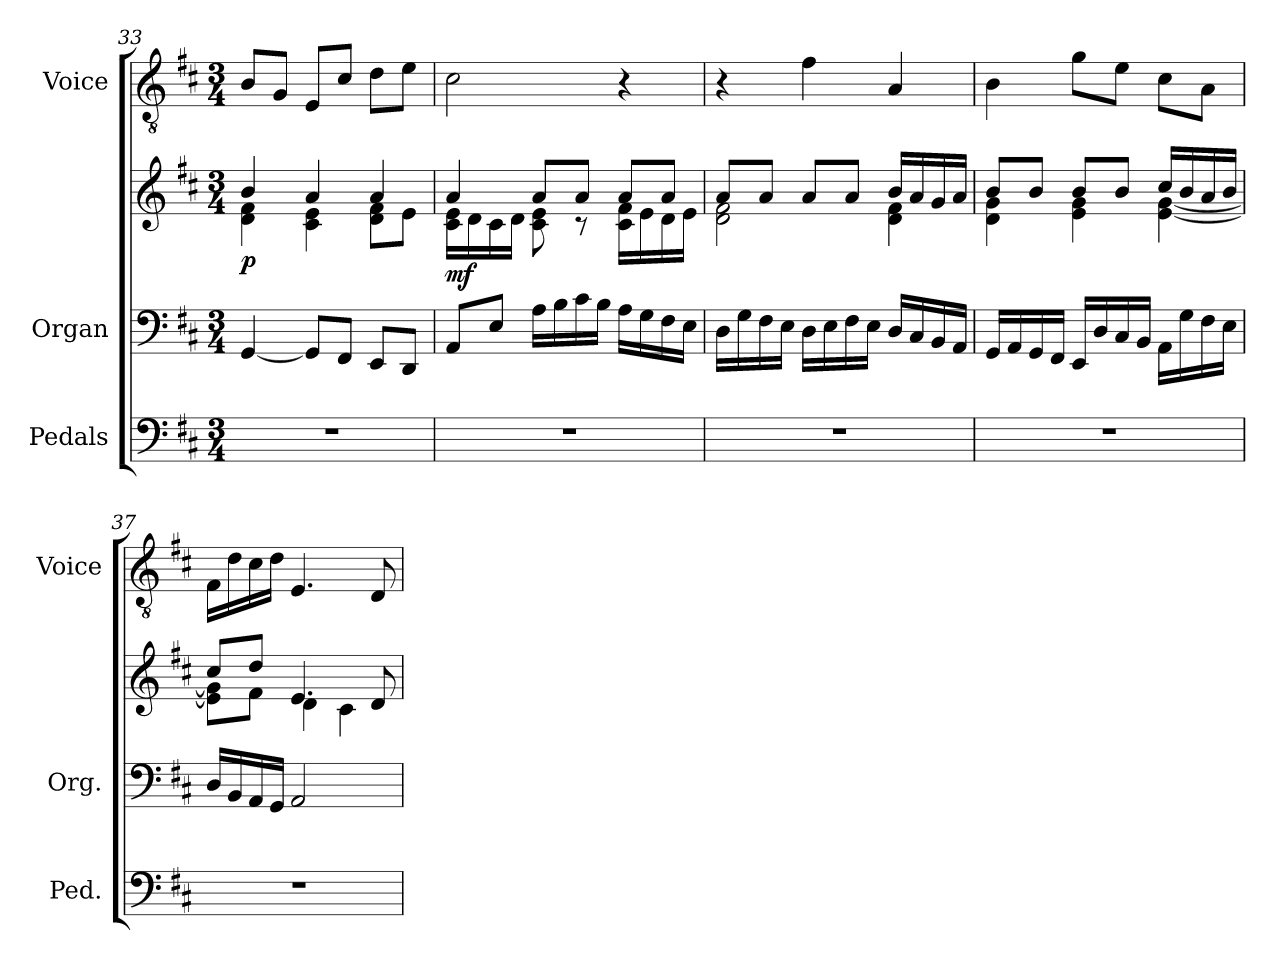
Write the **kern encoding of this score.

**kern	**kern	**kern	**dynam	**kern
*part3	*part2	*part2	*part2	*part1
*staff4	*staff3	*staff2	*staff2/3	*staff1
*I"Pedals	*I"Organ	*	*	*I"Voice
*I'Ped.	*I'Org.	*	*	*I'Voice
*clefF4	*clefF4	*clefG2	*	*clefGv2
*	*	*	*	*ITrd7c12
*k[f#c#]	*k[f#c#]	*k[f#c#]	*	*k[f#c#]
*b:	*b:	*b:	*	*b:
*M3/4	*M3/4	*M3/4	*	*M3/4
=33	=33	=33	=33	=33
!LO:N:vis=1	!	!	!	!
*	*	*^	*	*
2.r	[<4GGi/	4bi/	4di\ 4f#i	p	8BBi/L
.	.	.	.	.	8GGi/J
.	8GGi/L]	4ai/	4c#i\ 4ei	.	8EEi/L
.	8FF#i/J	.	.	.	8C#i/J
.	8EEi/L	4ai/	8di\ 8f#iL	.	8Di\L
.	8DDi/J	.	8ei\J	.	8Ei\J
=34	=34	=34	=34	=34	=34
!LO:N:vis=1	!	!	!	!	!
2.r	8AAi/L	4ai/	16c#i\ 16eiLL	mf	2C#i\
.	.	.	16di\	.	.
.	8Ei/J	.	16c#i\	.	.
.	.	.	16di\JJ	.	.
.	16Ai\LL	8ai/L	8c#i\ 8ei	.	.
.	16Bi\	.	.	.	.
.	16c#i\	8ai/J	8r	.	.
.	16Bi\JJ	.	.	.	.
.	16Ai\LL	8ai/L	16c#i\ 16f#iLL	.	4r
.	16Gi\	.	16ei\	.	.
.	16F#i\	8ai/J	16di\	.	.
.	16Ei\JJ	.	16ei\JJ	.	.
!!LO:LB:g=z
=35	=35	=35	=35	=35	=35
!LO:N:vis=1	!	!	!	!	!
2.r	16Di\LL	8ai/L	2di\ 2f#i	.	4r
.	16Gi\	.	.	.	.
.	16F#i\	8ai/J	.	.	.
.	16Ei\JJ	.	.	.	.
.	16Di\LL	8ai/L	.	.	4F#i\
.	16Ei\	.	.	.	.
.	16F#i\	8ai/J	.	.	.
.	16Ei\JJ	.	.	.	.
.	16Di/LL	16bi/LL	4di\ 4f#i	.	4AAi/
.	16C#i/	16ai/	.	.	.
.	16BBi/	16gi/	.	.	.
.	16AAi/JJ	16ai/JJ	.	.	.
=36	=36	=36	=36	=36	=36
!LO:N:vis=1	!	!	!	!	!
2.r	16GGi/LL	8bi/L	4di\ 4gi	.	4BBi\
.	16AAi/	.	.	.	.
.	16GGi/	8bi/J	.	.	.
.	16FF#i/JJ	.	.	.	.
.	16EEi/LL	8bi/L	4ei\ 4gi	.	8Gi\L
.	16Di/	.	.	.	.
.	16C#i/	8bi/J	.	.	8Ei\J
.	16BBi/JJ	.	.	.	.
.	16AAi\LL	16cc#i/LL	[<4ei\ [<4gi	.	8C#i\L
.	16Gi\	16bi/	.	.	.
.	16F#i\	16ai/	.	.	8AAi\J
.	16Ei\JJ	16bi/JJ	.	.	.
=37	=37	=37	=37	=37	=37
!LO:N:vis=1	!	!	!	!	!
2.r	16Di/LL	8cc#i/L	8ei\] 8gi]L	.	16FF#i\LL
.	16BBi/	.	.	.	16Di\
.	16AAi/	8ddi/J	8f#i\J	.	16C#i\
.	16GGi/JJ	.	.	.	16Di\JJ
.	2AAi/	4.ei/	4di\	.	4.EEi/
.	.	.	4c#i\	.	.
.	.	8di/	.	.	8DDi/
*	*	*v	*v	*	*
=	=	=	=	=
*-	*-	*-	*-	*-
